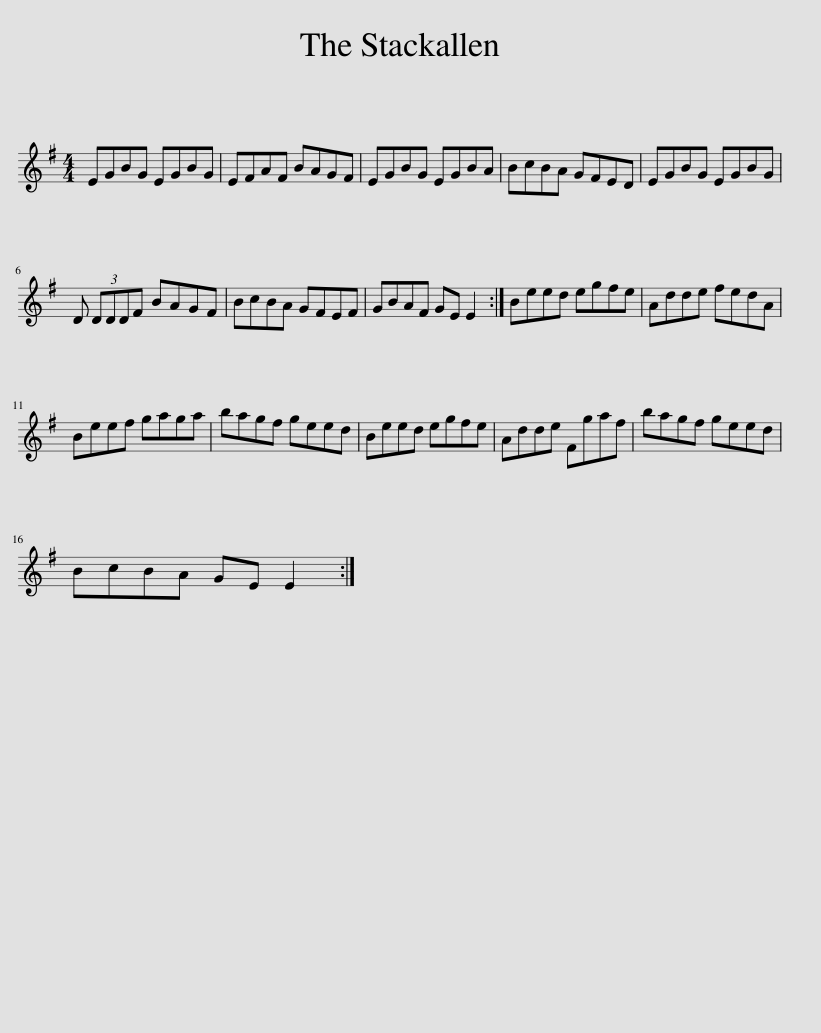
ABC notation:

X:1
L:1/8
M:4/4
I:linebreak $
K:Emin
V:1 treble
V:1
 EGBG EGBG | EFAF BAGF | EGBG EGBA | BcBA GFED | EGBG EGBG |$ %5
 D (3DDDF BAGF | BcBA GFEF | GBAF GE E2 :| Beed egfe | Adde fedA |$ %10
 Beef gaga | bagf geed | Beed egfe | Adde Fgaf | bagf geed |$ %15
 BcBA GE E2 :| %16
